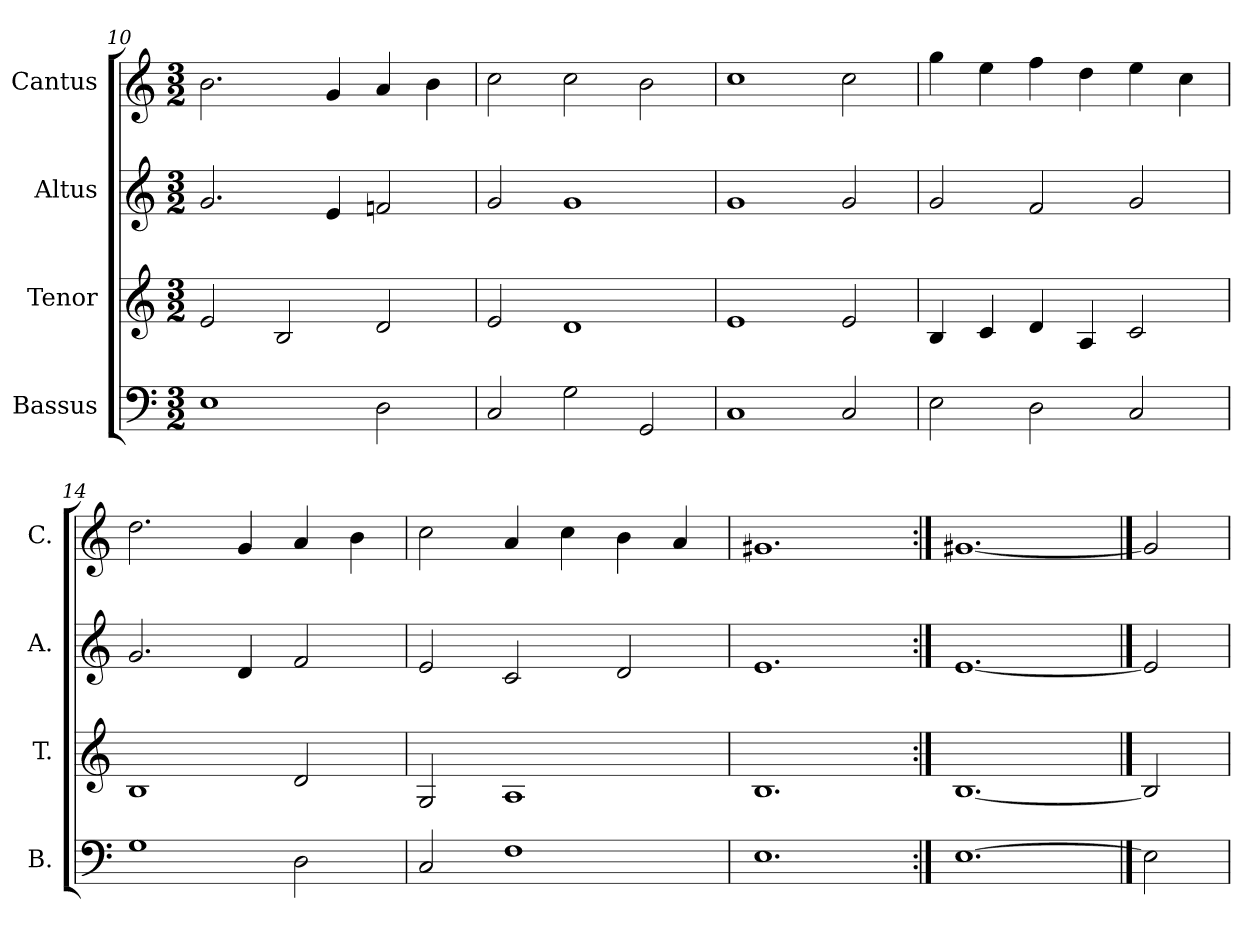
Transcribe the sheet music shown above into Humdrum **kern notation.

**kern	**kern	**kern	**kern
*part4	*part3	*part2	*part1
*staff4	*staff3	*staff2	*staff1
*I"Bassus	*I"Tenor	*I"Altus	*I"Cantus
*I'B.	*I'T.	*I'A.	*I'C.
*clefF4	*clefG2	*clefG2	*clefG2
*k[]	*k[]	*k[]	*k[]
*M3/2	*M3/2	*M3/2	*M3/2
=10	=10	=10	=10
1E	2e/	2.g/	2.b\
.	2B/	.	.
.	.	4e/	4g/
2D\	2d/	2fn/	4a/
.	.	.	4b\
=11	=11	=11	=11
2C/	2e/	2g/	2cc\
2G\	1d	1g	2cc\
2GG/	.	.	2b\
=12	=12	=12	=12
1C	1e	1g	1cc
2C/	2e/	2g/	2cc\
=13	=13	=13	=13
2E\	4B/	2g/	4gg\
.	4c/	.	4ee\
2D\	4d/	2f/	4ff\
.	4A/	.	4dd\
2C/	2c/	2g/	4ee\
.	.	.	4cc\
=14	=14	=14	=14
1G	1B	2.g/	2.dd\
.	.	4d/	4g/
2D\	2d/	2f/	4a/
.	.	.	4b\
=15	=15	=15	=15
2C/	2G/	2e/	2cc\
1F	1A	2c/	4a/
.	.	.	4cc\
.	.	2d/	4b\
.	.	.	4a/
=16	=16	=16	=16
1.E	1.B	1.e	1.g#X
=17:|!	=17:|!	=17:|!	=17:|!
[1.E	[1.B	[1.e	[1.g#X
==18	==18	==18	==18
2E]	2B]	2e]	2g#]
=	=	=	=
*-	*-	*-	*-
